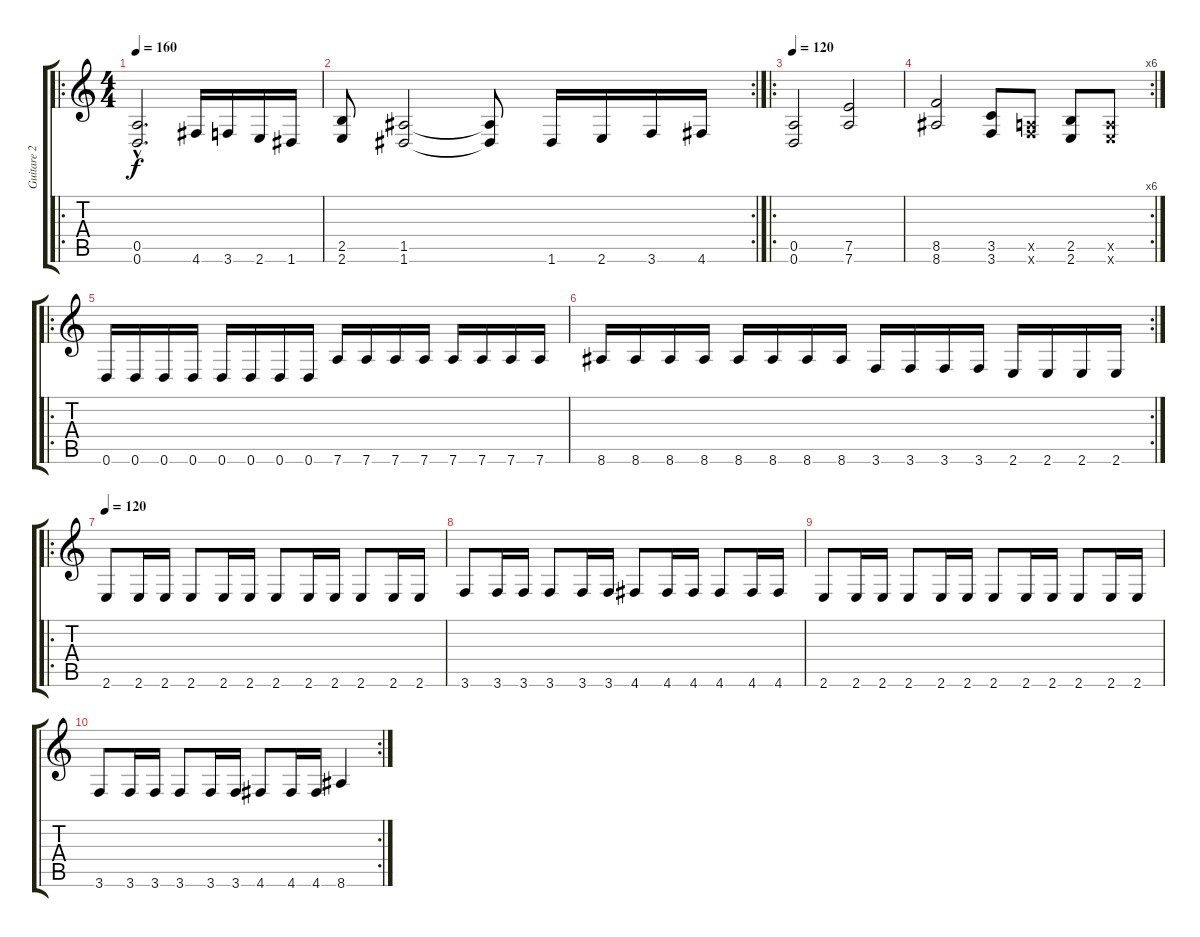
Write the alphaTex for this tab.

\track ("Guitare 2" "Guitare 2") {instrument distortionguitar}
\staff {score tabs}
\tuning (E4 B3 G3 D3 A2 D2) {hide}
\ro
\ts (4 4)
\tempo 150
\tempo 160
\clef g2
\ks c
(0.5{hac} 0.6{hac}).2{d dy f} 4.6.16 3.6.16 2.6.16 1.6.16 |
\rc 2
(2.5 2.6).8 (1.5 1.6).2 (1.5{t} 1.6{t}).8 1.6.16 2.6.16 3.6.16 4.6.16 |
\ro
\tempo 120
(0.5 0.6).2 (7.5 7.6).2 |
\rc 6
(8.5 8.6).2 (3.5 3.6).8 (0.5{x} 3.6{x}).8 (2.5 2.6).8 (0.5{x} 2.6{x}).8 |
\ro
0.6.16 0.6.16 0.6.16 0.6.16 0.6.16 0.6.16 0.6.16 0.6.16 7.6.16 7.6.16 7.6.16 7.6.16 7.6.16 7.6.16 7.6.16 7.6.16 |
\rc 2
8.6.16 8.6.16 8.6.16 8.6.16 8.6.16 8.6.16 8.6.16 8.6.16 3.6.16 3.6.16 3.6.16 3.6.16 2.6.16 2.6.16 2.6.16 2.6.16 |
\ro
\tempo 120
2.6.8 2.6.16 2.6.16 2.6.8 2.6.16 2.6.16 2.6.8 2.6.16 2.6.16 2.6.8 2.6.16 2.6.16 |
3.6.8 3.6.16 3.6.16 3.6.8 3.6.16 3.6.16 4.6.8 4.6.16 4.6.16 4.6.8 4.6.16 4.6.16 |
2.6.8 2.6.16 2.6.16 2.6.8 2.6.16 2.6.16 2.6.8 2.6.16 2.6.16 2.6.8 2.6.16 2.6.16 |
\rc 2
3.6.8 3.6.16 3.6.16 3.6.8 3.6.16 3.6.16 4.6.8 4.6.16 4.6.16 8.6.4
